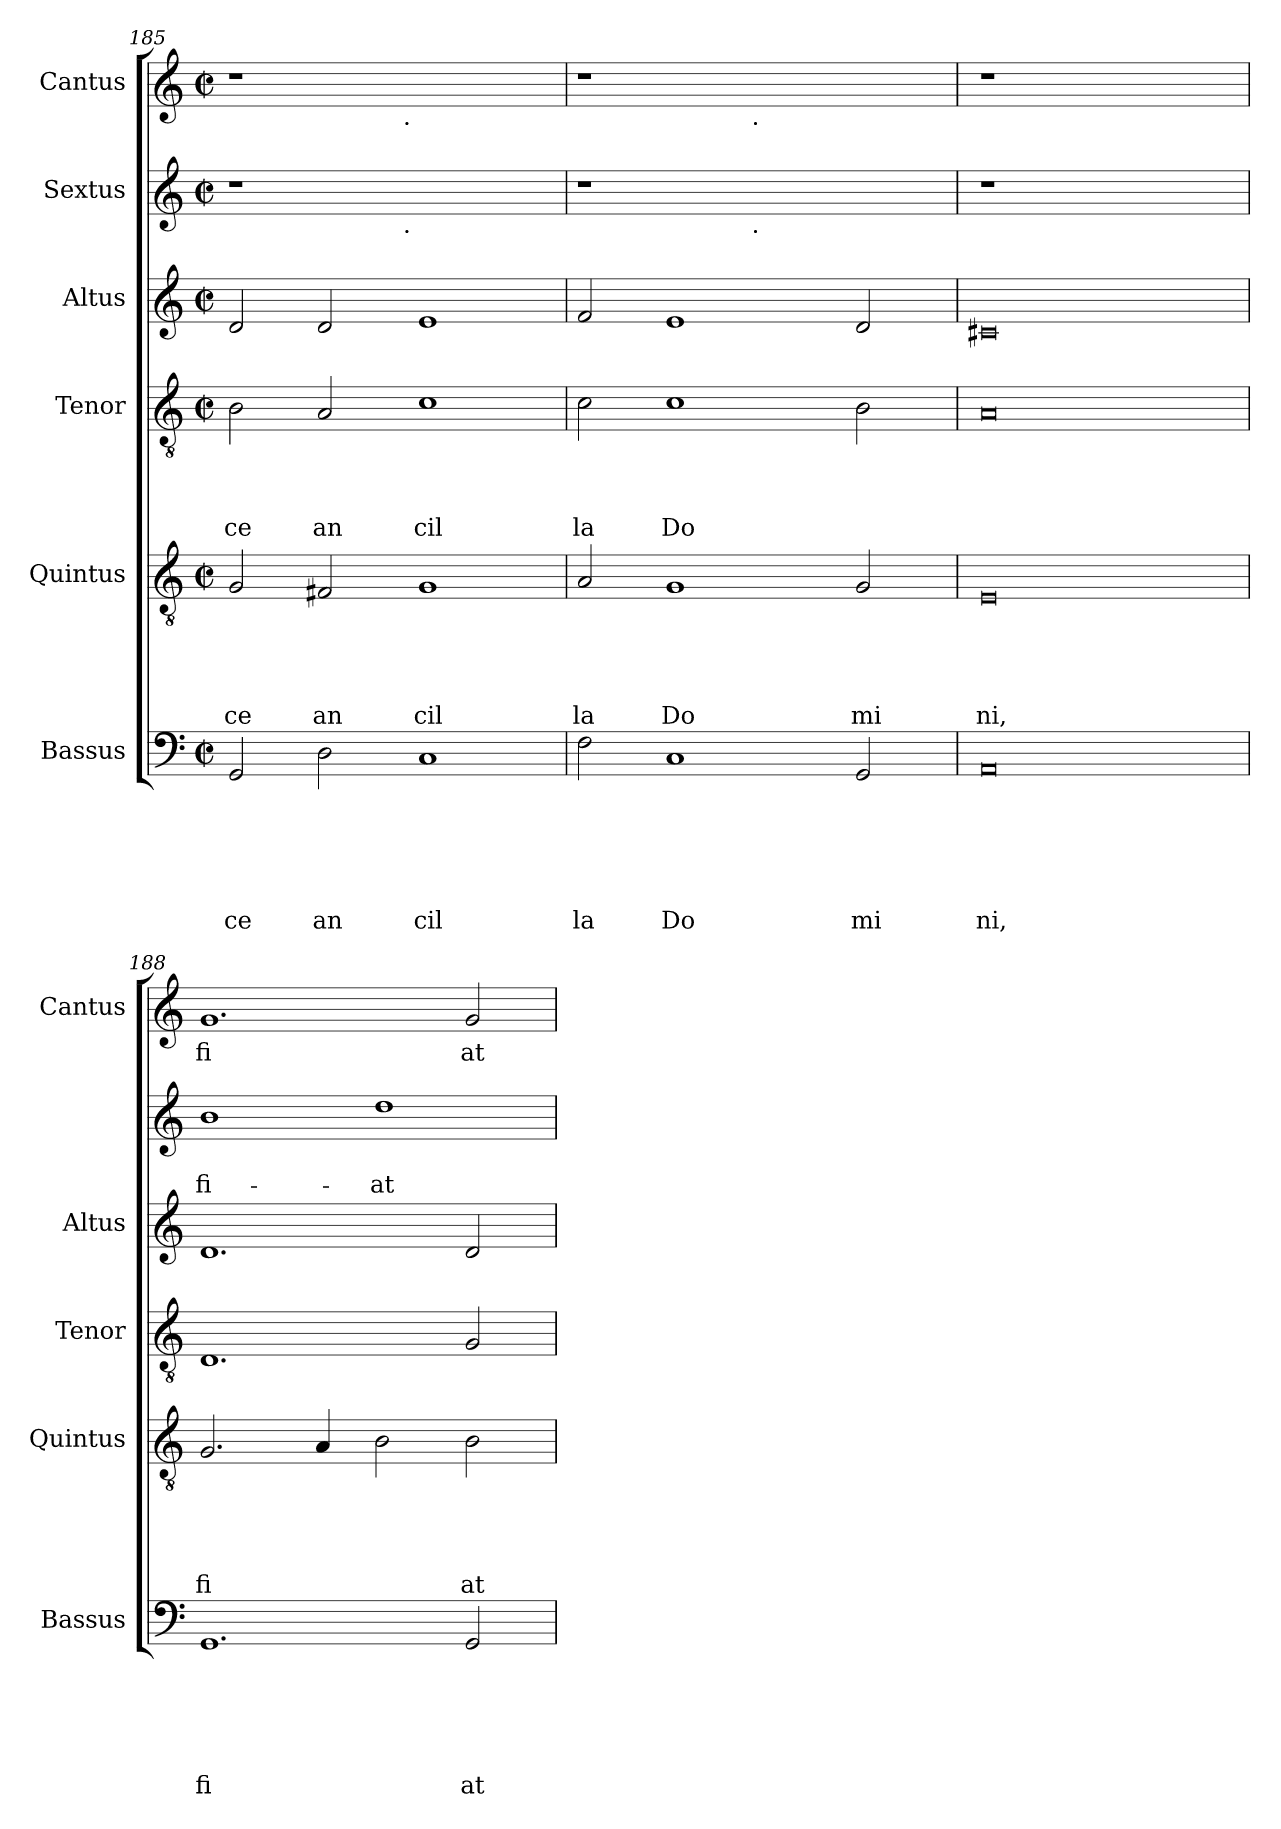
**kern	**text	**text	**text	**text	**text	**text	**kern	**text	**text	**text	**text	**text	**kern	**text	**text	**text	**text	**kern	**kern	**text	**text	**kern	**text
*part6	*part6	*part6	*part6	*part6	*part6	*part6	*part5	*part5	*part5	*part5	*part5	*part5	*part4	*part4	*part4	*part4	*part4	*part3	*part2	*part2	*part2	*part1	*part1
*staff6	*staff6	*staff6	*staff6	*staff6	*staff6	*staff6	*staff5	*staff5	*staff5	*staff5	*staff5	*staff5	*staff4	*staff4	*staff4	*staff4	*staff4	*staff3	*staff2	*staff2	*staff2	*staff1	*staff1
*I"Bassus	*	*	*	*	*	*	*I"Quintus	*	*	*	*	*	*I"Tenor	*	*	*	*	*I"Altus	*I"Sextus	*	*	*I"Cantus	*
*I'Bassus	*	*	*	*	*	*	*I'Quintus	*	*	*	*	*	*I'Tenor	*	*	*	*	*I'Altus	*	*	*	*I'Cantus	*
*clefF4	*	*	*	*	*	*	*clefGv2	*	*	*	*	*	*clefGv2	*	*	*	*	*clefG2	*clefG2	*	*	*clefG2	*
*k[]	*	*	*	*	*	*	*k[]	*	*	*	*	*	*k[]	*	*	*	*	*k[]	*k[]	*	*	*k[]	*
*C:	*	*	*	*	*	*	*C:	*	*	*	*	*	*C:	*	*	*	*	*C:	*C:	*	*	*C:	*
*M2/2	*	*	*	*	*	*	*M2/2	*	*	*	*	*	*M2/2	*	*	*	*	*M2/2	*M2/2	*	*	*M2/2	*
*met(c|)	*	*	*	*	*	*	*met(c|)	*	*	*	*	*	*met(c|)	*	*	*	*	*met(c|)	*met(c|)	*	*	*met(c|)	*
=185	=185	=185	=185	=185	=185	=185	=185	=185	=185	=185	=185	=185	=185	=185	=185	=185	=185	=185	=185	=185	=185	=185	=185
!	!	!	!	!	!	!LO:LY:b	!	!	!	!	!	!LO:LY:b	!	!	!	!	!LO:LY:b	!	!	!	!	!	!
*	*	*	*	*	*	*	*	*	*	*	*	*	*	*	*	*	*	*	*^	*	*	*^	*
2GG/	.	.	.	.	.	ce	2G/	.	.	.	.	ce	2B\	.	.	.	ce	2d/	1r	2ryy	.	.	1r	2ryy	.
!	!	!	!	!	!	!LO:LY:b	!	!	!	!	!	!LO:LY:b	!	!	!	!	!LO:LY:b	!	!	!	!	!	!	!	!
2D\	.	.	.	.	.	an	2F#X/	.	.	.	.	an	2A/	.	.	.	an	2d/	.	4...ryy	.	.	.	4...ryy	.
!	!	!	!	!	!	!	!	!	!	!	!	!	!	!	!	!	!	!	!	!	!	!	!	!LO:TX:b:t=.	!
!	!	!	!	!	!	!	!	!	!	!	!	!	!	!	!	!	!	!	!	!LO:TX:b:t=.	!	!	!	!	!
.	.	.	.	.	.	.	.	.	.	.	.	.	.	.	.	.	.	.	.	1ryy	.	.	.	1ryy	.
!	!	!	!	!	!	!LO:LY:b	!	!	!	!	!	!LO:LY:b	!	!	!	!	!LO:LY:b	!	!	!	!	!	!	!	!
1C	.	.	.	.	.	cil	1G	.	.	.	.	cil	1c	.	.	.	cil	1e	1ryy	.	.	.	1ryy	.	.
.	.	.	.	.	.	.	.	.	.	.	.	.	.	.	.	.	.	.	.	32ryy	.	.	.	32ryy	.
=186	=186	=186	=186	=186	=186	=186	=186	=186	=186	=186	=186	=186	=186	=186	=186	=186	=186	=186	=186	=186	=186	=186	=186	=186	=186
!	!	!	!	!	!	!LO:LY:b	!	!	!	!	!	!LO:LY:b	!	!	!	!	!LO:LY:b	!	!	!	!	!	!	!	!
2F\	.	.	.	.	.	la	2A/	.	.	.	.	la	2c\	.	.	.	la	2f/	1r	2ryy	.	.	1r	2ryy	.
!	!	!	!	!	!	!LO:LY:b	!	!	!	!	!	!LO:LY:b	!	!	!	!	!LO:LY:b	!	!	!	!	!	!	!	!
1C	.	.	.	.	.	Do	1G	.	.	.	.	Do	1c	.	.	.	Do	1e	.	4...ryy	.	.	.	4...ryy	.
!	!	!	!	!	!	!	!	!	!	!	!	!	!	!	!	!	!	!	!	!	!	!	!	!LO:TX:b:t=.	!
!	!	!	!	!	!	!	!	!	!	!	!	!	!	!	!	!	!	!	!	!LO:TX:b:t=.	!	!	!	!	!
.	.	.	.	.	.	.	.	.	.	.	.	.	.	.	.	.	.	.	.	1ryy	.	.	.	1ryy	.
.	.	.	.	.	.	.	.	.	.	.	.	.	.	.	.	.	.	.	1ryy	.	.	.	1ryy	.	.
!	!	!	!	!	!	!LO:LY:b	!	!	!	!	!	!LO:LY:b	!	!	!	!	!	!	!	!	!	!	!	!	!
2GG/	.	.	.	.	.	mi	2G/	.	.	.	.	mi	2B\	.	.	.	.	2d/	.	.	.	.	.	.	.
.	.	.	.	.	.	.	.	.	.	.	.	.	.	.	.	.	.	.	.	32ryy	.	.	.	32ryy	.
!!LO:PB:g=z
=187	=187	=187	=187	=187	=187	=187	=187	=187	=187	=187	=187	=187	=187	=187	=187	=187	=187	=187	=187	=187	=187	=187	=187	=187	=187
!	!	!	!	!	!	!LO:LY:b	!	!	!	!	!	!LO:LY:b	!	!	!	!	!	!	!	!	!	!	!	!	!
*	*	*	*	*	*	*	*	*	*	*	*	*	*	*	*	*	*	*	*v	*v	*	*	*	*	*
*	*	*	*	*	*	*	*	*	*	*	*	*	*	*	*	*	*	*	*	*	*	*v	*v	*
0AA	.	.	.	.	.	ni,	0E	.	.	.	.	ni,	0A	.	.	.	.	0c#X	1r	.	.	1r	.
.	.	.	.	.	.	.	.	.	.	.	.	.	.	.	.	.	.	.	1ryy	.	.	1ryy	.
=188	=188	=188	=188	=188	=188	=188	=188	=188	=188	=188	=188	=188	=188	=188	=188	=188	=188	=188	=188	=188	=188	=188	=188
!	!	!	!	!	!	!LO:LY:b	!	!	!	!	!	!LO:LY:b	!	!	!	!	!	!	!	!	!LO:LY:b	!	!LO:LY:b
1.GG	.	.	.	.	.	fi	2.G/	.	.	.	.	fi	1.D	.	.	.	.	1.d	1b	.	fi-	1.g	fi
.	.	.	.	.	.	.	4A/	.	.	.	.	.	.	.	.	.	.	.	.	.	.	.	.
!	!	!	!	!	!	!	!	!	!	!	!	!	!	!	!	!	!	!	!	!	!LO:LY:b	!	!
.	.	.	.	.	.	.	2B\	.	.	.	.	.	.	.	.	.	.	.	1dd	.	-at	.	.
!	!	!	!	!	!	!LO:LY:b	!	!	!	!	!	!LO:LY:b	!	!	!	!	!	!	!	!	!	!	!LO:LY:b
2GG/	.	.	.	.	.	at	2B\	.	.	.	.	at	2G/	.	.	.	.	2d/	.	.	.	2g/	at
=	=	=	=	=	=	=	=	=	=	=	=	=	=	=	=	=	=	=	=	=	=	=	=
*-	*-	*-	*-	*-	*-	*-	*-	*-	*-	*-	*-	*-	*-	*-	*-	*-	*-	*-	*-	*-	*-	*-	*-
